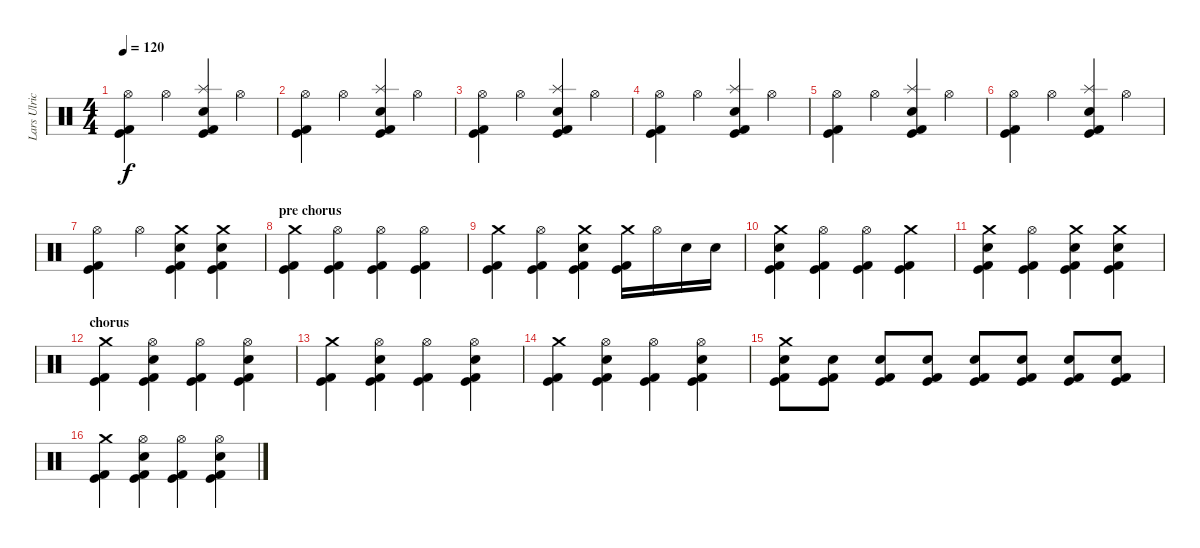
\track ("Lars Ulrich" "Lars Ulric") {instrument percussion}
\staff {score}
\articulation defaults
\ts (4 4)
\tempo 120
\clef neutral
\ks c
("Hi-Hat (open)" "Kick (hit) 2" "Kick (hit)").4{dy f} "Hi-Hat (open)".4 ("Splash (hit)" "Snare (hit) 2" "Kick (hit) 2" "Kick (hit)").4 "Hi-Hat (open)".4 |
("Hi-Hat (open)" "Kick (hit) 2" "Kick (hit)").4 "Hi-Hat (open)".4 ("Splash (hit)" "Snare (hit) 2" "Kick (hit) 2" "Kick (hit)").4 "Hi-Hat (open)".4 |
("Hi-Hat (open)" "Kick (hit) 2" "Kick (hit)").4 "Hi-Hat (open)".4 ("Splash (hit)" "Snare (hit) 2" "Kick (hit) 2" "Kick (hit)").4 "Hi-Hat (open)".4 |
("Hi-Hat (open)" "Kick (hit) 2" "Kick (hit)").4 "Hi-Hat (open)".4 ("Splash (hit)" "Snare (hit) 2" "Kick (hit) 2" "Kick (hit)").4 "Hi-Hat (open)".4 |
("Hi-Hat (open)" "Kick (hit) 2" "Kick (hit)").4 "Hi-Hat (open)".4 ("Splash (hit)" "Snare (hit) 2" "Kick (hit) 2" "Kick (hit)").4 "Hi-Hat (open)".4 |
("Hi-Hat (open)" "Kick (hit) 2" "Kick (hit)").4 "Hi-Hat (open)".4 ("Splash (hit)" "Snare (hit) 2" "Kick (hit) 2" "Kick (hit)").4 "Hi-Hat (open)".4 |
("Hi-Hat (open)" "Kick (hit) 2" "Kick (hit)").4 "Hi-Hat (open)".4 ("Crash medium (hit)" "Snare (hit) 2" "Kick (hit) 2" "Kick (hit)").4 ("Crash medium (hit)" "Snare (hit) 2" "Kick (hit) 2" "Kick (hit)").4 |
\section ("" "pre chorus")
("Crash medium (hit)" "Kick (hit) 2" "Kick (hit)").4 ("Hi-Hat (open)" "Kick (hit) 2" "Kick (hit)").4 ("Hi-Hat (open)" "Kick (hit) 2" "Kick (hit)").4 ("Hi-Hat (open)" "Kick (hit) 2" "Kick (hit)").4 |
("Crash medium (hit)" "Kick (hit) 2" "Kick (hit)").4 ("Hi-Hat (open)" "Kick (hit) 2" "Kick (hit)").4 ("Crash medium (hit)" "Snare (hit) 2" "Kick (hit) 2" "Kick (hit)").4 ("Crash medium (hit)" "Kick (hit) 2" "Kick (hit)").16 "Hi-Hat (open)".16 "Snare (hit) 2".16 "Snare (hit) 2".16 |
("Crash medium (hit)" "Snare (hit) 2" "Kick (hit) 2" "Kick (hit)").4 ("Hi-Hat (open)" "Kick (hit) 2" "Kick (hit)").4 ("Hi-Hat (open)" "Kick (hit) 2" "Kick (hit)").4 ("Crash medium (hit)" "Kick (hit) 2" "Kick (hit)").4 |
("Crash medium (hit)" "Snare (hit) 2" "Kick (hit) 2" "Kick (hit)").4 ("Hi-Hat (open)" "Kick (hit) 2" "Kick (hit)").4 ("Crash medium (hit)" "Snare (hit) 2" "Kick (hit) 2" "Kick (hit)").4 ("Crash medium (hit)" "Snare (hit) 2" "Kick (hit) 2" "Kick (hit)").4 |
\section ("" "chorus")
("Crash medium (hit)" "Kick (hit) 2" "Kick (hit)").4 ("Hi-Hat (open)" "Snare (hit) 2" "Kick (hit) 2" "Kick (hit)").4 ("Hi-Hat (open)" "Kick (hit) 2" "Kick (hit)").4 ("Hi-Hat (open)" "Snare (hit) 2" "Kick (hit) 2" "Kick (hit)").4 |
("Crash medium (hit)" "Kick (hit) 2" "Kick (hit)").4 ("Hi-Hat (open)" "Snare (hit) 2" "Kick (hit) 2" "Kick (hit)").4 ("Hi-Hat (open)" "Kick (hit) 2" "Kick (hit)").4 ("Hi-Hat (open)" "Snare (hit) 2" "Kick (hit) 2" "Kick (hit)").4 |
("Crash medium (hit)" "Kick (hit) 2" "Kick (hit)").4 ("Hi-Hat (open)" "Snare (hit) 2" "Kick (hit) 2" "Kick (hit)").4 ("Hi-Hat (open)" "Kick (hit) 2" "Kick (hit)").4 ("Hi-Hat (open)" "Snare (hit) 2" "Kick (hit) 2" "Kick (hit)").4 |
("Crash medium (hit)" "Snare (hit) 2" "Kick (hit) 2" "Kick (hit)").8 ("Snare (hit) 2" "Kick (hit) 2" "Kick (hit)").8 ("Snare (hit) 2" "Kick (hit) 2" "Kick (hit)").8 ("Snare (hit) 2" "Kick (hit) 2" "Kick (hit)").8 ("Snare (hit) 2" "Kick (hit) 2" "Kick (hit)").8 ("Snare (hit) 2" "Kick (hit) 2" "Kick (hit)").8 ("Snare (hit) 2" "Kick (hit) 2" "Kick (hit)").8 ("Snare (hit) 2" "Kick (hit) 2" "Kick (hit)").8 |
("Crash medium (hit)" "Kick (hit) 2" "Kick (hit)").4 ("Hi-Hat (open)" "Snare (hit) 2" "Kick (hit) 2" "Kick (hit)").4 ("Hi-Hat (open)" "Kick (hit) 2" "Kick (hit)").4 ("Hi-Hat (open)" "Snare (hit) 2" "Kick (hit) 2" "Kick (hit)").4
